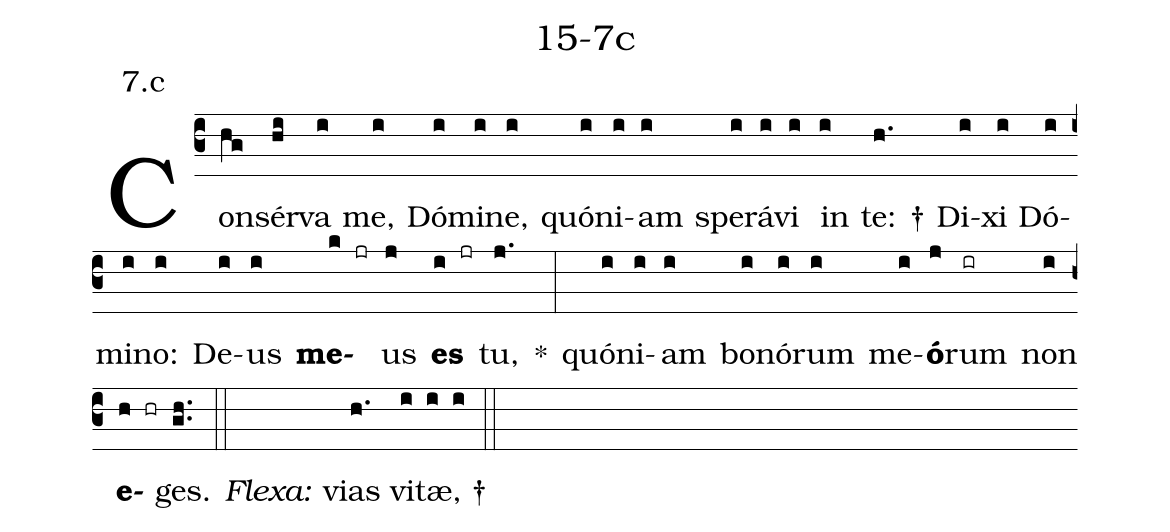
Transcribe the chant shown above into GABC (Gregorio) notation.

name: 15-7c;
annotation: 7.c;
%%
(c3) Con(hg)sér(hi)va(i) me,(i) Dó(i)mi(i)ne,(i) quón(i)i(i)am(i) spe(i)rá(i)vi(i) in(i) te: †(h.) Di(i)xi(i) Dó(i)mi(i)no:(i) De(i)us(i) <b>me</b>(k jr)us(j) <b>es</b>(i jr) tu,(j.) *(:) quón(i)i(i)am(i) bo(i)nó(i)rum(i) me(i)<b>ó</b>(j)rum(ir) non(i) <b>e</b>(h hr)ges.(gh..) (::) <i>Flexa:</i>(////) vias vitæ, †(h.//// i i i) (::)
